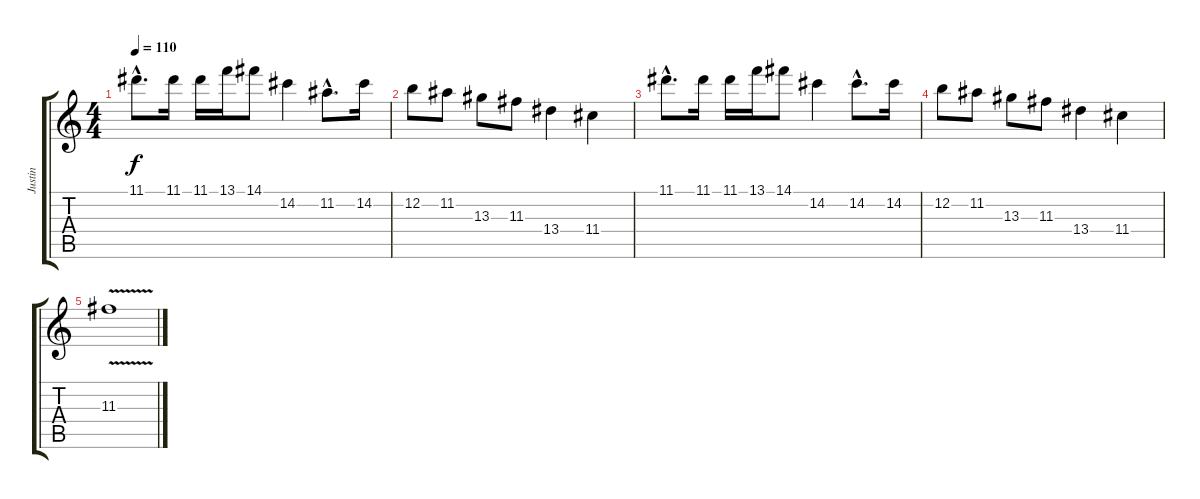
\track ("Justin" "Justin") {instrument distortionguitar}
\staff {score tabs}
\tuning (E4 B3 G3 D3 A2 E2) {hide}
\ts (4 4)
\tempo 110
\clef g2
\ks c
11.1{hac}.8{d dy f instrument acousticguitarsteel} 11.1.16 11.1.16 13.1.16 14.1.8 14.2.4 11.2{hac}.8{d} 14.2.16 |
12.2.8 11.2.8 13.3.8 11.3.8 13.4.4 11.4.4 |
11.1{hac}.8{d} 11.1.16 11.1.16 13.1.16 14.1.8 14.2.4 14.2{hac}.8{d} 14.2.16 |
12.2.8 11.2.8 13.3.8 11.3.8 13.4.4 11.4.4 |
11.3{v}.1
